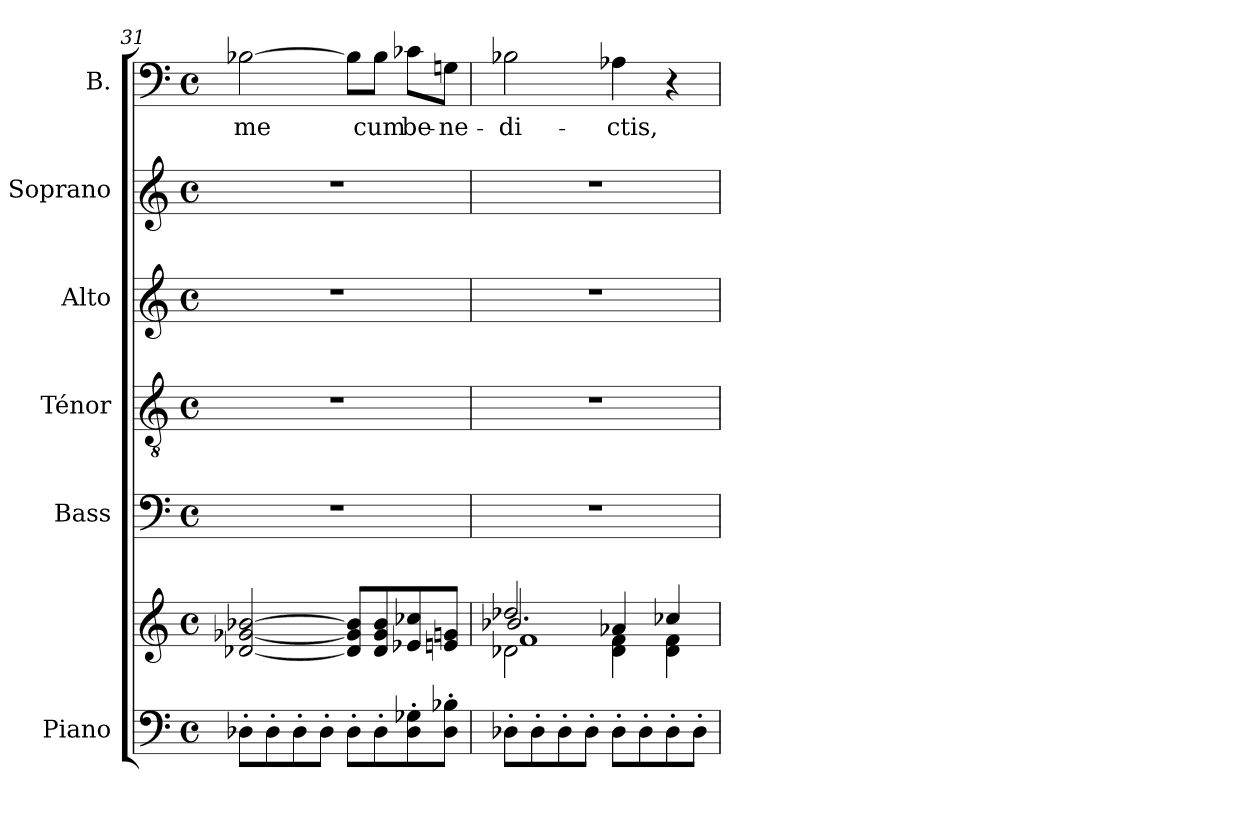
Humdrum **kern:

**kern	**kern	**kern	**kern	**kern	**kern	**kern	**text
*part6	*part6	*part5	*part4	*part3	*part2	*part1	*part1
*staff7	*staff6	*staff5	*staff4	*staff3	*staff2	*staff1	*staff1
*I"Piano	*	*I"Bass	*I"Ténor	*I"Alto	*I"Soprano	*I"B.	*
*I'Pno.	*	*I'B.	*I'T.	*I'A.	*I'S.	*I'B.	*
*clefF4	*clefG2	*clefF4	*clefGv2	*clefG2	*clefG2	*clefF4	*
*k[]	*k[]	*k[]	*k[]	*k[]	*k[]	*k[]	*
*M4/4	*M4/4	*M4/4	*M4/4	*M4/4	*M4/4	*M4/4	*
*met(c)	*met(c)	*met(c)	*met(c)	*met(c)	*met(c)	*met(c)	*
=31	=31	=31	=31	=31	=31	=31	=31
8D-X'\L	[2d-X/ [2g-X/ [2b-X/	1r	1r	1r	1r	[2B-X\	me
8D-'\	.	.	.	.	.	.	.
8D-'\	.	.	.	.	.	.	.
8D-'\J	.	.	.	.	.	.	.
8D-'\L	8d-/] 8g-/] 8b-/]L	.	.	.	.	8B-\L]	.
8D-'\	8d-/ 8g-/ 8b-/	.	.	.	.	8B-\J	cum
8D-\' 8G-X\'	8e-X/ 8cc-X/	.	.	.	.	8c-X\L	be-
8D-\' 8B-X\'J	8en/ 8gn/J	.	.	.	.	8Gn\J	-ne-
=32	=32	=32	=32	=32	=32	=32	=32
*	*^	*	*	*	*	*	*
*	*	*^	*	*	*	*	*	*
*	*	*	*^	*	*	*	*	*	*
8D-X'\L	2dd-X/	2.b-X/	2d-X\	1f	1r	1r	1r	1r	2B-X\	-di-
8D-'\	.	.	.	.	.	.	.	.	.	.
8D-'\	.	.	.	.	.	.	.	.	.	.
8D-'\J	.	.	.	.	.	.	.	.	.	.
8D-'\L	4a-X/	.	4d-\ 4f\	.	.	.	.	.	4A-X\	-ctis,
8D-'\	.	.	.	.	.	.	.	.	.	.
8D-'\	4cc-X/	4ryy	4d-\ 4f\	.	.	.	.	.	4r	.
8D-'\J	.	.	.	.	.	.	.	.	.	.
*	*v	*v	*v	*v	*	*	*	*	*	*
=	=	=	=	=	=	=	=
*-	*-	*-	*-	*-	*-	*-	*-
